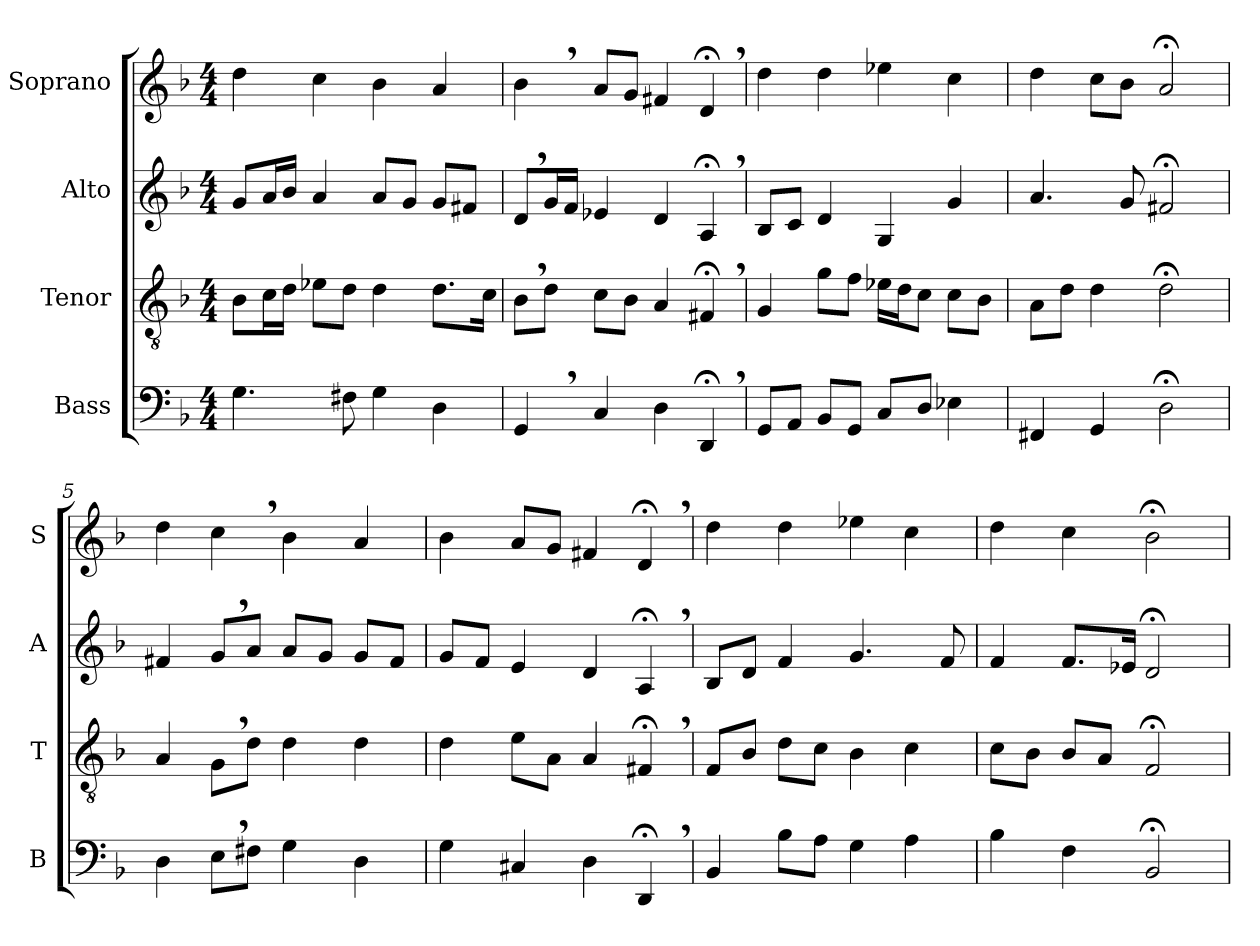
**kern	**kern	**kern	**kern
*part4	*part3	*part2	*part1
*staff4	*staff3	*staff2	*staff1
*I"Bass	*I"Tenor	*I"Alto	*I"Soprano
*I'B	*I'T	*I'A	*I'S
*clefF4	*clefGv2	*clefG2	*clefG2
*k[b-]	*k[b-]	*k[b-]	*k[b-]
*M4/4	*M4/4	*M4/4	*M4/4
=1	=1	=1	=1
4.G\	8B-\L	8g/L	4dd\
.	16c\L	16a/L	.
.	16d\JJ	16b-/JJ	.
.	8e-X\L	4a/	4cc\
8F#X\	8d\J	.	.
4G\	4d\	8a/L	4b-\
.	.	8g/J	.
4D\	8.d\L	8g/L	4a/
.	.	8f#X/J	.
.	16c\Jk	.	.
=2	=2	=2	=2
4GG,/	8B-,\L	8d,/L	4b-,\
.	8d\J	16g/L	.
.	.	16f/JJ	.
4C/	8c\L	4e-X/	8a/L
.	8B-\J	.	8g/J
4D\	4A/	4d/	4f#X/
4DD;<,/	4F#X;<,/	4A;<,/	4d;<,/
=3	=3	=3	=3
8GG/L	4G/	8B-/L	4dd\
8AA/J	.	8c/J	.
8BB-/L	8g\L	4d/	4dd\
8GG/J	8f\J	.	.
8C/L	16e-X\LL	4G/	4ee-X\
.	16d\J	.	.
8D/J	8c\J	.	.
4E-X\	8c\L	4g/	4cc\
.	8B-\J	.	.
=4	=4	=4	=4
4FF#X/	8A\L	4.a/	4dd\
.	8d\J	.	.
4GG/	4d\	.	8cc\L
.	.	8g/	8b-\J
2D;<\	2d;<\	2f#X;</	2a;</
=5	=5	=5	=5
4D\	4A/	4f#X/	4dd:\
8E,\L	8G,\L	8g,/L	4cc,\
8F#X\J	8d\J	8a/J	.
4G\	4d\	8a/L	4b-\
.	.	8g/J	.
4D\	4d\	8g/L	4a/
.	.	8f#/J	.
=6	=6	=6	=6
4G\	4d\	8g/L	4b-\
.	.	8f/J	.
4C#X/	8e\L	4e/	8a/L
.	8A\J	.	8g/J
4D\	4A/	4d/	4f#X/
4DD;<,/	4F#X;<,/	4A;<,/	4d;<,/
=7	=7	=7	=7
4BB-/	8F/L	8B-/L	4dd\
.	8B-/J	8d/J	.
8B-\L	8d\L	4f/	4dd\
8A\J	8c\J	.	.
4G\	4B-\	4.g/	4ee-X\
4A\	4c\	.	4cc\
.	.	8f/	.
=8	=8	=8	=8
4B-\	8c\L	4f/	4dd\
.	8B-\J	.	.
4F\	8B-/L	8.f/L	4cc\
.	8A/J	.	.
.	.	16e-X/Jk	.
2BB-;</	2F;</	2d;</	2b-;<\
=	=	=	=
*-	*-	*-	*-
